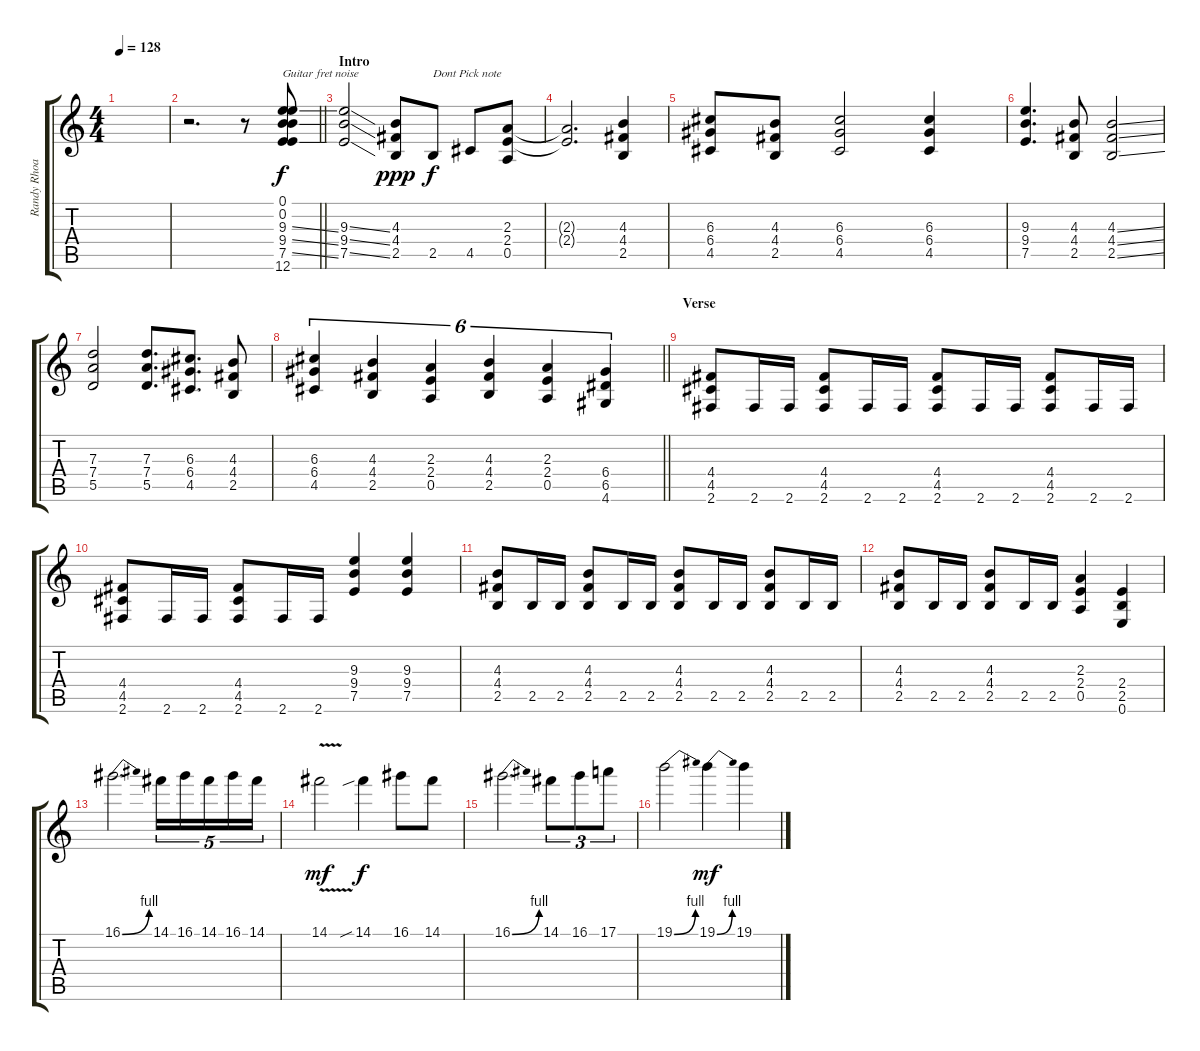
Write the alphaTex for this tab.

\track ("Randy Rhoads (Lead)" "Randy Rhoa") {instrument overdrivenguitar}
\staff {score tabs}
\tuning (E4 B3 G3 D3 A2 E2) {hide}
\ts (4 4)
\tempo 128
\clef g2
\ks c
|
\barLineRight lightlight
r.2{d} r.8 (0.1 0.2 9.3{ss} 9.4{ss} 7.5{ss} 12.6).8{txt "Guitar fret noise" volume 16 instrument guitarfretnoise} |
\section ("" "Intro")
(9.3{ss} 9.4{ss} 7.5{ss}).2{volume 14 instrument overdrivenguitar} (4.3 4.4 2.5).8{dy ppp} 2.5.8{txt "Dont Pick note" dy f} 4.5.8 (2.3 2.4 0.5).8 |
(2.3{t} 2.4{t}).2{d} (4.3 4.4 2.5).4 |
(6.3 6.4 4.5).8 (4.3 4.4 2.5).8 (6.3 6.4 4.5).2 (6.3 6.4 4.5).4 |
(9.3 9.4 7.5).4{d} (4.3 4.4 2.5).8 (4.3{ss} 4.4{ss} 2.5{ss}).2 |
(7.3 7.4 5.5).2 (7.3 7.4 5.5).8{d} (6.3 6.4 4.5).8{d} (4.3 4.4 2.5).8 |
\barLineRight lightlight
(6.3 6.4 4.5).4{tu (6 4)} (4.3 4.4 2.5).4{tu (6 4)} (2.3 2.4 0.5).4{tu (6 4)} (4.3 4.4 2.5).4{tu (6 4)} (2.3 2.4 0.5).4{tu (6 4)} (6.4 6.5 4.6).4{tu (6 4)} |
\section ("" "Verse")
(4.4 4.5 2.6).8 2.6.16 2.6.16 (4.4 4.5 2.6).8 2.6.16 2.6.16 (4.4 4.5 2.6).8 2.6.16 2.6.16 (4.4 4.5 2.6).8 2.6.16 2.6.16 |
(4.4 4.5 2.6).8 2.6.16 2.6.16 (4.4 4.5 2.6).8 2.6.16 2.6.16 (9.3 9.4 7.5).4 (9.3 9.4 7.5).4 |
(4.3 4.4 2.5).8 2.5.16 2.5.16 (4.3 4.4 2.5).8 2.5.16 2.5.16 (4.3 4.4 2.5).8 2.5.16 2.5.16 (4.3 4.4 2.5).8 2.5.16 2.5.16 |
(4.3 4.4 2.5).8 2.5.16 2.5.16 (4.3 4.4 2.5).8 2.5.16 2.5.16 (2.3 2.4 0.5).4 (2.4 2.5 0.6).4 |
16.1{be (bend 0 0 60 4)}.2{d} 14.1.16{tu (5 4)} 16.1.16{tu (5 4)} 14.1.16{tu (5 4)} 16.1.16{tu (5 4)} 14.1.16{tu (5 4)} |
14.1{v}.2{dy mf} 14.1{sib}.4{dy f} 16.1.8 14.1.8 |
16.1{be (bend 0 0 60 4)}.2{d} 14.1.8{tu (3 2)} 16.1.8{tu (3 2)} 17.1.8{tu (3 2)} |
19.1{be (bend 0 0 60 4)}.2 19.1{be (bend 0 0 60 4)}.4{dy mf} 19.1.4
